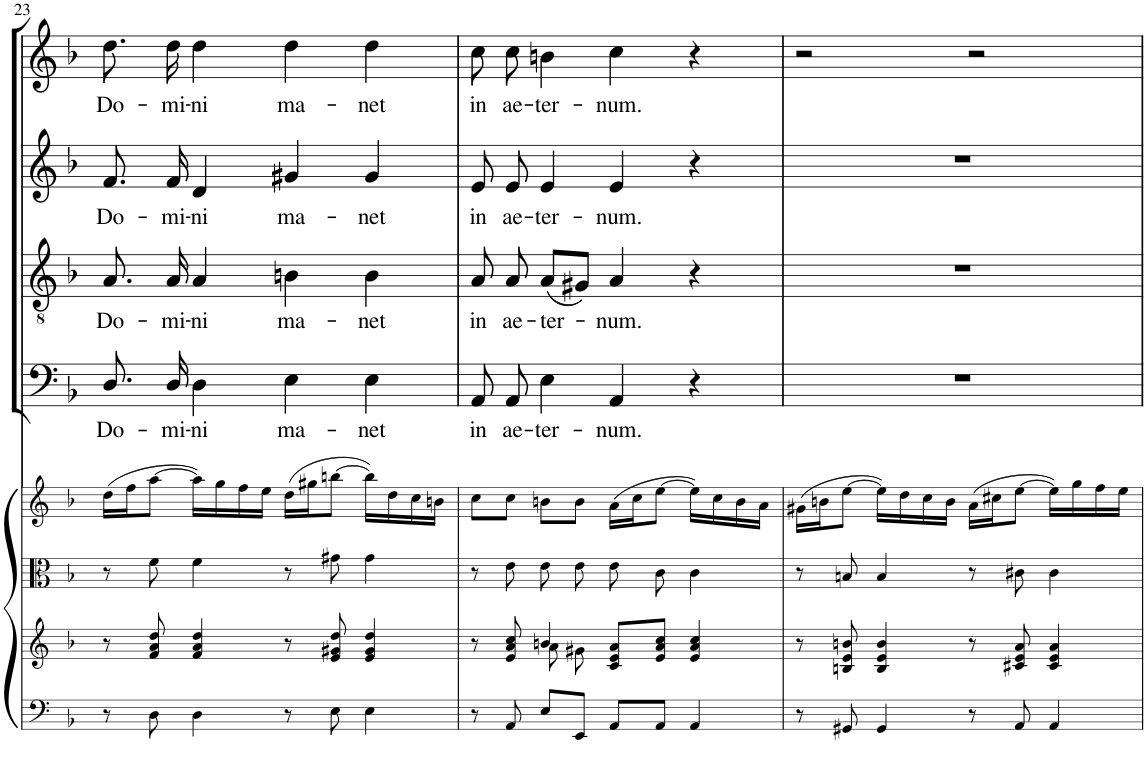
**kern	**kern	**kern	**kern	**kern	**text	**kern	**text	**kern	**text	**kern	**text
*part8	*part7	*part6	*part5	*part4	*part4	*part3	*part3	*part2	*part2	*part1	*part1
*staff8	*staff7	*staff6	*staff5	*staff4	*staff4	*staff3	*staff3	*staff2	*staff2	*staff1	*staff1
*I"Violoncello	*I"Organo	*I"Viola	*I"Violini	*I"Bassi	*	*I"Tenori	*	*I"Contralti	*	*I"Soprano	*
*I'Vc	*	*I'Vla	*I'Vln	*	*	*	*	*	*	*	*
!!LO:PB:g=z
*clefF4	*clefG2	*clefC3	*clefG2	*clefF4	*	*clefGv2	*	*clefG2	*	*clefG2	*
*	*	*	*	*	*	*	*	*	*	*Trd1c2	*
*k[b-]	*k[b-]	*k[b-]	*k[b-]	*k[b-]	*	*k[b-]	*	*k[b-]	*	*k[b-]	*
*F:	*F:	*F:	*F:	*F:	*	*F:	*	*F:	*	*F:	*
*M4/4	*M4/4	*M4/4	*M4/4	*M4/4	*	*M4/4	*	*M4/4	*	*M4/4	*
*met(c)	*met(c)	*met(c)	*met(c)	*met(c)	*	*met(c)	*	*met(c)	*	*met(c)	*
=23	=23	=23	=23	=23	=23	=23	=23	=23	=23	=23	=23
!	!	!	!	!	!LO:LY:b	!	!LO:LY:b	!	!LO:LY:b	!	!LO:LY:b
8r	8r	8r	(16dd\LL	8.D/L	Do-	8.A/	Do-	8.f/L	Do-	8.dd\L	Do-
.	.	.	16ff\J	.	.	.	.	.	.	.	.
8D\	8f/ 8a/ 8dd/	8f\	[8aa\J	.	.	.	.	.	.	.	.
!	!	!	!	!	!LO:LY:b	!	!LO:LY:b	!	!LO:LY:b	!	!LO:LY:b
.	.	.	.	16D/Jk	-mi-	16A/	-mi-	16f/Jk	-mi-	16dd\Jk	-mi-
!	!	!	!	!	!LO:LY:b	!	!LO:LY:b	!	!LO:LY:b	!	!LO:LY:b
4D\	4f/ 4a/ 4dd/	4f\	16aa\LL])	4D\	-ni	4A/	-ni	4d/	-ni	4dd\	-ni
.	.	.	16gg\	.	.	.	.	.	.	.	.
.	.	.	16ff\	.	.	.	.	.	.	.	.
.	.	.	16ee\JJ	.	.	.	.	.	.	.	.
!	!	!	!	!	!LO:LY:b	!	!LO:LY:b	!	!LO:LY:b	!	!LO:LY:b
8r	8r	8r	(16dd\LL	4E\	ma-	4Bn\	ma-	4g#X/	ma-	4dd\	ma-
.	.	.	16gg#X\J	.	.	.	.	.	.	.	.
8E\	8e/ 8g#X/ 8dd/	8g#X\	[8bbn\J	.	.	.	.	.	.	.	.
!	!	!	!	!	!LO:LY:b	!	!LO:LY:b	!	!LO:LY:b	!	!LO:LY:b
4E\	4e/ 4g#/ 4dd/	4g#\	16bb\LL])	4E\	-net	4B\	-net	4g#/	-net	4dd\	-net
.	.	.	16dd\	.	.	.	.	.	.	.	.
.	.	.	16cc\	.	.	.	.	.	.	.	.
.	.	.	16bn\JJ	.	.	.	.	.	.	.	.
=24	=24	=24	=24	=24	=24	=24	=24	=24	=24	=24	=24
*	*^	*	*	*	*	*	*	*	*	*	*
!	!	!	!	!	!	!LO:LY:b	!	!LO:LY:b	!	!LO:LY:b	!	!LO:LY:b
8r	8r	4ryy	8r	8cc\L	8AA/L	in	8A/	in	8e/L	in	8cc\L	in
!	!	!	!	!	!	!LO:LY:b	!	!LO:LY:b	!	!LO:LY:b	!	!LO:LY:b
8AA/	8e/ 8a/ 8cc/	.	8e\	8cc\J	8AA/J	ae-	8A/	ae-	8e/J	ae-	8cc\J	ae-
!	!	!	!	!	!	!LO:LY:b	!	!LO:LY:b	!	!LO:LY:b	!	!LO:LY:b
8E/L	4bn/	8a\	8e\L	8bn\L	4E\	-ter-	(8A/L	-ter-	4e/	-ter-	4bn\	-ter-
8EE/J	.	8g#X\	8e\J	8b\J	.	.	8G#X/J)	.	.	.	.	.
!	!	!	!	!	!	!LO:LY:b	!	!LO:LY:b	!	!LO:LY:b	!	!LO:LY:b
8AA/L	8c/ 8e/ 8a/L	2ryy	8e\L	(16a\LL	4AA/	-num.	4A/	-num.	4e/	-num.	4cc\	-num.
.	.	.	.	16cc\J	.	.	.	.	.	.	.	.
8AA/J	8e/ 8a/ 8cc/J	.	8c\J	[8ee\J	.	.	.	.	.	.	.	.
4AA/	4e/ 4a/ 4cc/	.	4c\	16ee\LL])	4r	.	4r	.	4r	.	4r	.
.	.	.	.	16cc\	.	.	.	.	.	.	.	.
.	.	.	.	16b\	.	.	.	.	.	.	.	.
.	.	.	.	16a\JJ	.	.	.	.	.	.	.	.
*	*v	*v	*	*	*	*	*	*	*	*	*	*
=25	=25	=25	=25	=25	=25	=25	=25	=25	=25	=25	=25
8r	8r	8r	(16g#X\LL	1r	.	1r	.	1r	.	2r	.
.	.	.	16bn\J	.	.	.	.	.	.	.	.
8GG#X/	8Bn/ 8e/ 8bn/	8Bn/	[8ee\J	.	.	.	.	.	.	.	.
4GG#/	4B/ 4e/ 4b/	4B/	16ee\LL])	.	.	.	.	.	.	.	.
.	.	.	16dd\	.	.	.	.	.	.	.	.
.	.	.	16cc\	.	.	.	.	.	.	.	.
.	.	.	16b\JJ	.	.	.	.	.	.	.	.
8r	8r	8r	(16a\LL	.	.	.	.	.	.	2r	.
.	.	.	16cc#X\J	.	.	.	.	.	.	.	.
8AA/	8c#X/ 8e/ 8a/	8c#X\	[8ee\J	.	.	.	.	.	.	.	.
4AA/	4c#/ 4e/ 4a/	4c#\	16ee\LL])	.	.	.	.	.	.	.	.
.	.	.	16gg\	.	.	.	.	.	.	.	.
.	.	.	16ff\	.	.	.	.	.	.	.	.
.	.	.	16ee\JJ	.	.	.	.	.	.	.	.
=	=	=	=	=	=	=	=	=	=	=	=
*-	*-	*-	*-	*-	*-	*-	*-	*-	*-	*-	*-
